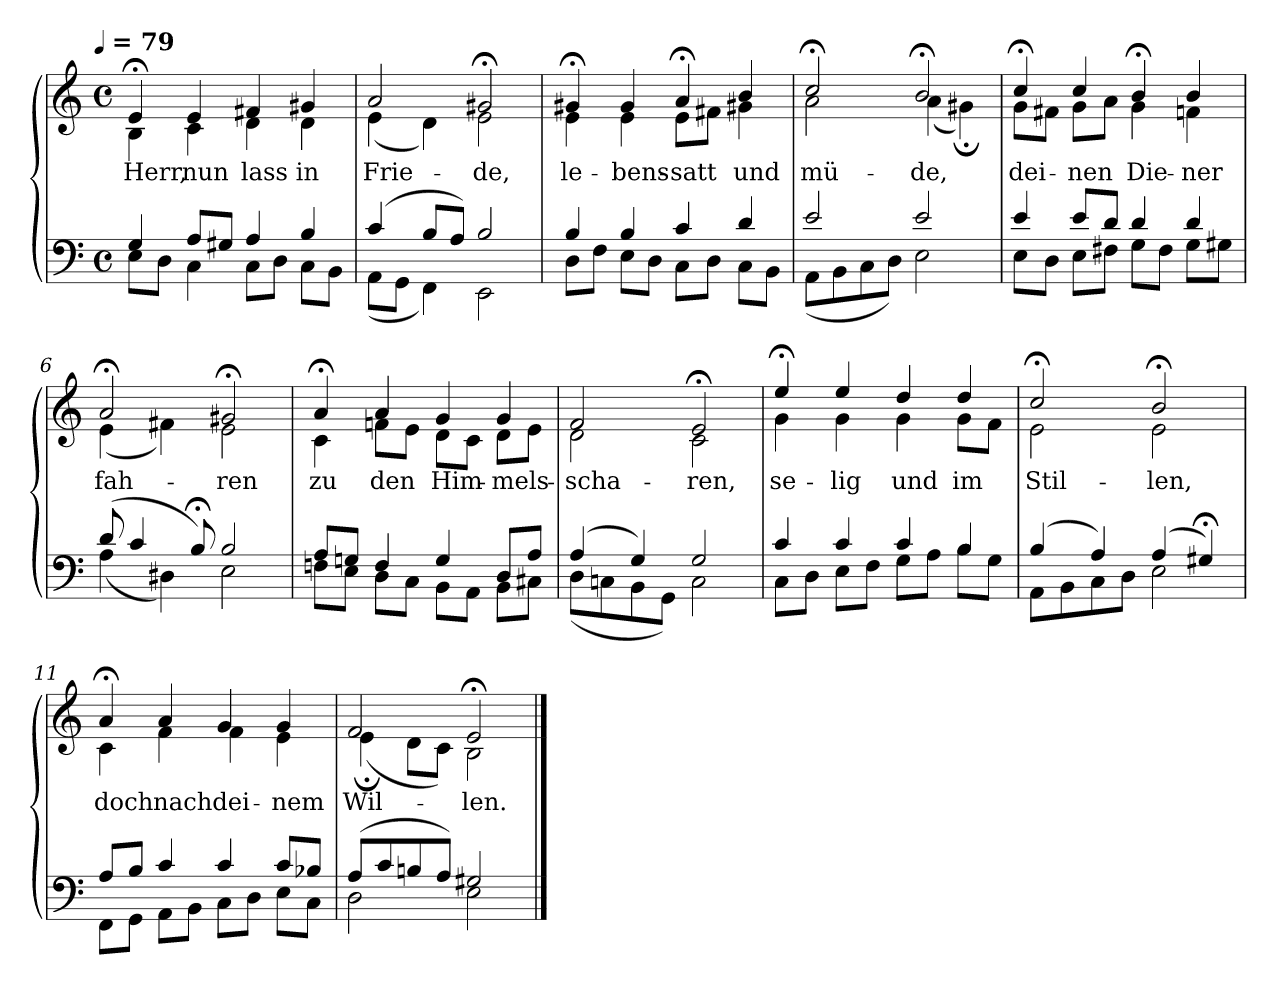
**kern	**kern	**text	**dynam
*part1	*part1	*part1	*part1
*staff2	*staff1	*staff1	*staff1/2
*clefF4	*clefG2	*	*
!!LO:TX:omd:t=[quarter] = 79
*M4/4	*M4/4	*	*
*met(c)	*met(c)	*	*
*MM79	*MM79	*	*
=1	=1	=1	=1
*^	*^	*	*
4G	8EL	4e;<	4B	Herr,	.
.	8DJ	.	.	.	.
8AL	4C	4e	4c	nun	.
8G#XJ	.	.	.	.	.
4A	8CL	4f#X	4d	lass	♩ = 78.3
.	8DJ	.	.	.	.
4B	8CL	4g#X	4d	in	.
.	8BBJ	.	.	.	.
=2	=2	=2	=2	=2	=2
*	*	*MM77	*	*	*
(4c	(8AAL	2a	(4e	Frie-	.
.	8GGJ	.	.	.	.
8BL	4FF)	.	4d)	.	.
8AJ)	.	.	.	.	.
2B	2EE	2g#X;<	2e	-de,	.
=3	=3	=3	=3	=3	=3
*	*	*MM79	*	*	*
4B	8DL	4g#X;<	4e	le-	.
.	8FJ	.	.	.	.
4B	8EL	4g#	4e	-bens-	.
.	8DJ	.	.	.	.
4c	8CL	4a;<	8eL	-satt	.
.	8DJ	.	8f#XJ	.	.
4d	8CL	4b	4g#X	und	.
.	8BBJ	.	.	.	.
=4	=4	=4	=4	=4	=4
2e	(8AAL	2cc;<	2a	mü-	.
.	8BB	.	.	.	.
.	8C	.	.	.	.
.	8DJ)	.	.	.	.
2e	2E	2b;<	(4a	-de,	.
.	.	.	4g#X;)	.	.
!!LO:LB:g=z	!!
=5	=5	=5	=5	=5	=5
4e	8EL	4cc;<	8gL	dei-	.
.	8DJ	.	8f#XJ	.	.
8eL	8EL	4cc	8gL	-nen	.
8dJ	8F#XJ	.	8aJ	.	.
4d	8GL	4b;<	4g	Die-	.
.	8F#J	.	.	.	.
4d	8GL	4b	4fn	-ner	.
.	8G#XJ	.	.	.	.
=6	=6	=6	=6	=6	=6
*	*	*MM77	*	*	*
(8d	(4A	2a;<	(4e	fah-	.
4c	.	.	.	.	.
.	4D#X)	.	4f#X)	.	.
8B;<)	.	.	.	.	.
2B	2E	2g#X;<	2e	-ren	.
=7	=7	=7	=7	=7	=7
*	*	*MM75	*	*	*
8AL	8FnL	4a;<	4c	zu	.
8GnJ	8EJ	.	.	.	.
4F	8DL	4a	8fnL	den	.
.	8CJ	.	8eJ	.	.
4G	8BBL	4g	8dL	Him-	♩ = 74.3
.	8AAJ	.	8cJ	.	.
8DL	8BBL	4g	8dL	-mels-	.
8AJ	8C#XJ	.	8eJ	.	.
=8	=8	=8	=8	=8	=8
*	*	*MM73	*	*	*
(4A	(8DL	2f	2d	-scha-	.
.	8Cn	.	.	.	.
4G)	8BB	.	.	.	.
.	8GGJ)	.	.	.	.
2G	2C	2e;<	2c	-ren,	.
!!LO:LB:g=z	!!
=9	=9	=9	=9	=9	=9
*	*	*MM77	*	*	*
4c	8CL	4ee;<	4g	se-	.
.	8DJ	.	.	.	.
4c	8EL	4ee	4g	-lig	♩ = 76
.	8FJ	.	.	.	.
4c	8GL	4dd	4g	und	♩ = 75
.	8AJ	.	.	.	.
4B	8BL	4dd	8gL	im	♩ = 74
.	8GJ	.	8fJ	.	.
=10	=10	=10	=10	=10	=10
(4B	8AAL	2cc;<	2e	Stil-	.
.	8BB	.	.	.	.
4A)	8C	.	.	.	.
.	8DJ	.	.	.	.
(4A	2E	2b;<	2e	-len,	♩ = 71.65
4G#X;<)	.	.	.	.	.
=11	=11	=11	=11	=11	=11
*	*	*MM74	*	*	*
8AL	8FFL	4a;<	4c	doch	.
8BJ	8GGJ	.	.	.	.
4c	8AAL	4a	4f	nach	♩ = 72
.	8BBJ	.	.	.	.
4c	8CL	4g	4f	dei-	.
.	8DJ	.	.	.	.
8cL	8EL	4g	4e	-nem	♩ = 70
8B-XJ	8CJ	.	.	.	.
=12	=12	=12	=12	=12	=12
*	*	*MM66	*	*	*
(8AL	2D	2f	(4e;	Wil-	.
8c	.	.	.	.	.
8Bn	.	.	8dL	.	.
8AJ)	.	.	8cJ)	.	.
2G#X	2E	2e;<	2B	-len.	♩ = 58
*v	*v	*	*	*	*
*	*v	*v	*	*
==	==	==	==
*-	*-	*-	*-
